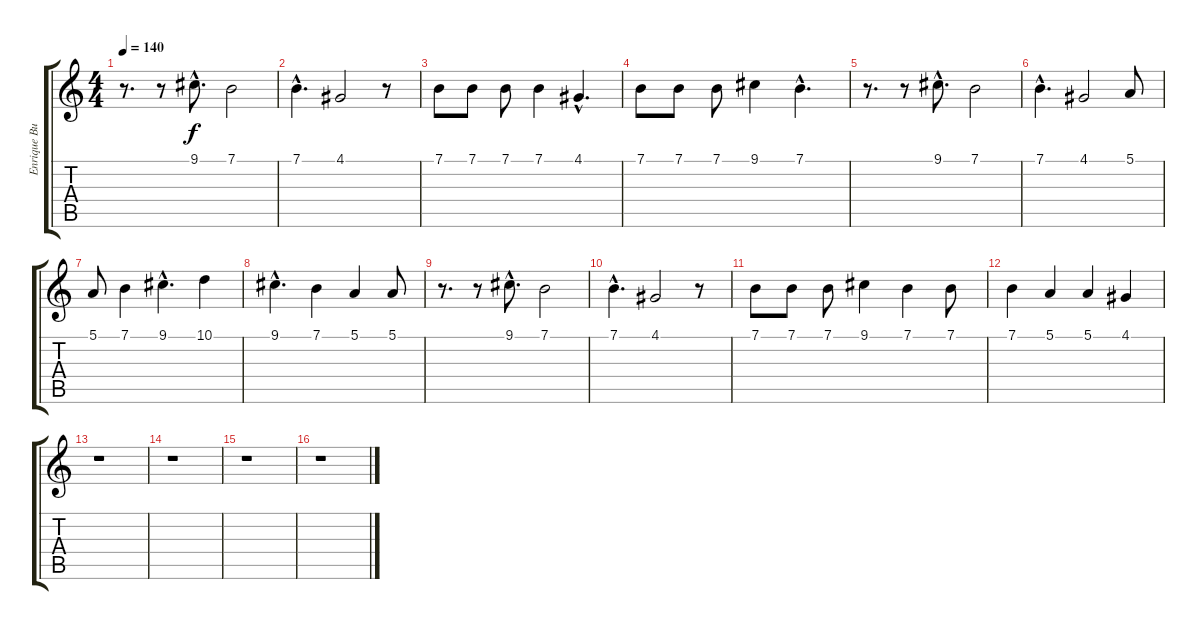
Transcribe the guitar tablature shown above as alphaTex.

\track ("Enrique Bunbury" "Enrique Bu") {instrument synthvoice}
\staff {score tabs}
\tuning (E4 B3 G3 D3 A2 E2) {hide}
\ts (4 4)
\tempo 140
\clef g2
\ks c
r.8{d dy f} r.8 9.1{hac}.8{d} 7.1.2 |
7.1{hac}.4{d} 4.1.2 r.8 |
7.1.8 7.1.8 7.1.8 7.1.4 4.1{hac}.4{d} |
7.1.8 7.1.8 7.1.8 9.1.4 7.1{hac}.4{d} |
r.8{d} r.8 9.1{hac}.8{d} 7.1.2 |
7.1{hac}.4{d} 4.1.2 5.1.8 |
5.1.8 7.1.4 9.1{hac}.4{d} 10.1.4 |
9.1{hac}.4{d} 7.1.4 5.1.4 5.1.8 |
r.8{d} r.8 9.1{hac}.8{d} 7.1.2 |
7.1{hac}.4{d} 4.1.2 r.8 |
7.1.8 7.1.8 7.1.8 9.1.4 7.1.4 7.1.8 |
7.1.4 5.1.4 5.1.4 4.1.4 |
r.1 |
r.1 |
r.1 |
r.1
